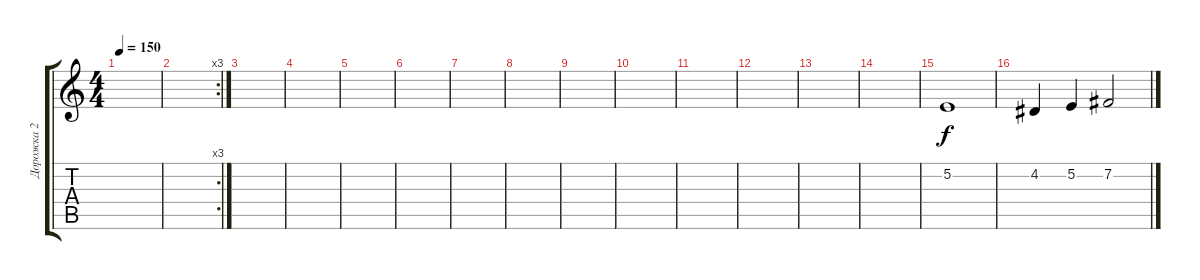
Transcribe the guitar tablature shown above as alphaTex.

\track ("Дорожка 2" "Дорожка 2") {instrument violin}
\staff {score tabs}
\tuning (E4 B3 G3 D3 A2 E2) {hide}
\ts (4 4)
\tempo 150
\clef g2
\ks c
|
\rc 3
|
|
|
|
|
|
|
|
|
|
|
|
|
5.2.1 |
4.2.4 5.2.4 7.2.2
